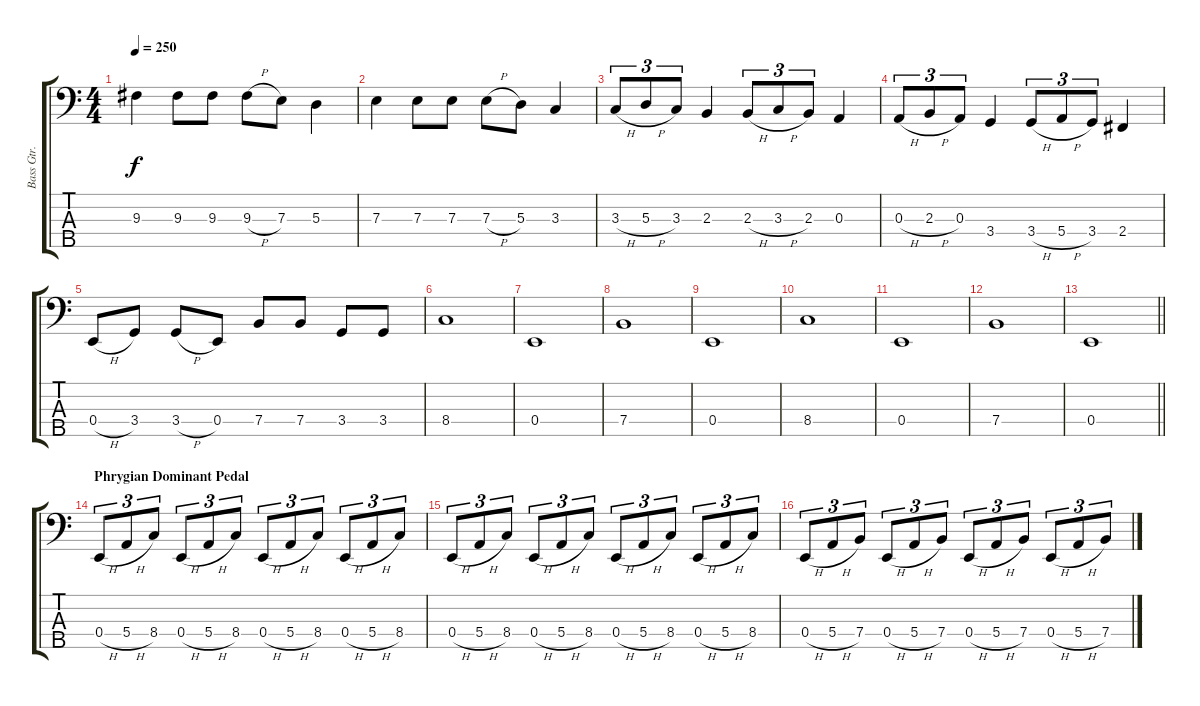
\track ("Bass Gtr." "Bass Gtr.") {instrument electricbassfinger}
\staff {score tabs}
\tuning (G2 D2 A1 E1 B0) {hide}
\ts (4 4)
\tempo 250
\clef f4
\ks c
9.3.4{dy f} 9.3.8 9.3.8 9.3{h}.8 7.3.8 5.3.4 |
7.3.4 7.3.8 7.3.8 7.3{h}.8 5.3.8 3.3.4 |
3.3{h}.8{tu (3 2)} 5.3{h}.8{tu (3 2)} 3.3.8{tu (3 2)} 2.3.4 2.3{h}.8{tu (3 2)} 3.3{h}.8{tu (3 2)} 2.3.8{tu (3 2)} 0.3.4 |
0.3{h}.8{tu (3 2)} 2.3{h}.8{tu (3 2)} 0.3.8{tu (3 2)} 3.4.4 3.4{h}.8{tu (3 2)} 5.4{h}.8{tu (3 2)} 3.4.8{tu (3 2)} 2.4.4 |
0.4{h}.8 3.4.8 3.4{h}.8 0.4.8 7.4.8 7.4.8 3.4.8 3.4.8 |
8.4.1 |
0.4.1 |
7.4.1 |
0.4.1 |
8.4.1 |
0.4.1 |
7.4.1 |
\barLineRight lightlight
0.4.1 |
\section ("" "Phrygian Dominant Pedal")
0.4{h}.8{tu (3 2)} 5.4{h}.8{tu (3 2)} 8.4.8{tu (3 2)} 0.4{h}.8{tu (3 2)} 5.4{h}.8{tu (3 2)} 8.4.8{tu (3 2)} 0.4{h}.8{tu (3 2)} 5.4{h}.8{tu (3 2)} 8.4.8{tu (3 2)} 0.4{h}.8{tu (3 2)} 5.4{h}.8{tu (3 2)} 8.4.8{tu (3 2)} |
0.4{h}.8{tu (3 2)} 5.4{h}.8{tu (3 2)} 8.4.8{tu (3 2)} 0.4{h}.8{tu (3 2)} 5.4{h}.8{tu (3 2)} 8.4.8{tu (3 2)} 0.4{h}.8{tu (3 2)} 5.4{h}.8{tu (3 2)} 8.4.8{tu (3 2)} 0.4{h}.8{tu (3 2)} 5.4{h}.8{tu (3 2)} 8.4.8{tu (3 2)} |
0.4{h}.8{tu (3 2)} 5.4{h}.8{tu (3 2)} 7.4.8{tu (3 2)} 0.4{h}.8{tu (3 2)} 5.4{h}.8{tu (3 2)} 7.4.8{tu (3 2)} 0.4{h}.8{tu (3 2)} 5.4{h}.8{tu (3 2)} 7.4.8{tu (3 2)} 0.4{h}.8{tu (3 2)} 5.4{h}.8{tu (3 2)} 7.4.8{tu (3 2)}
